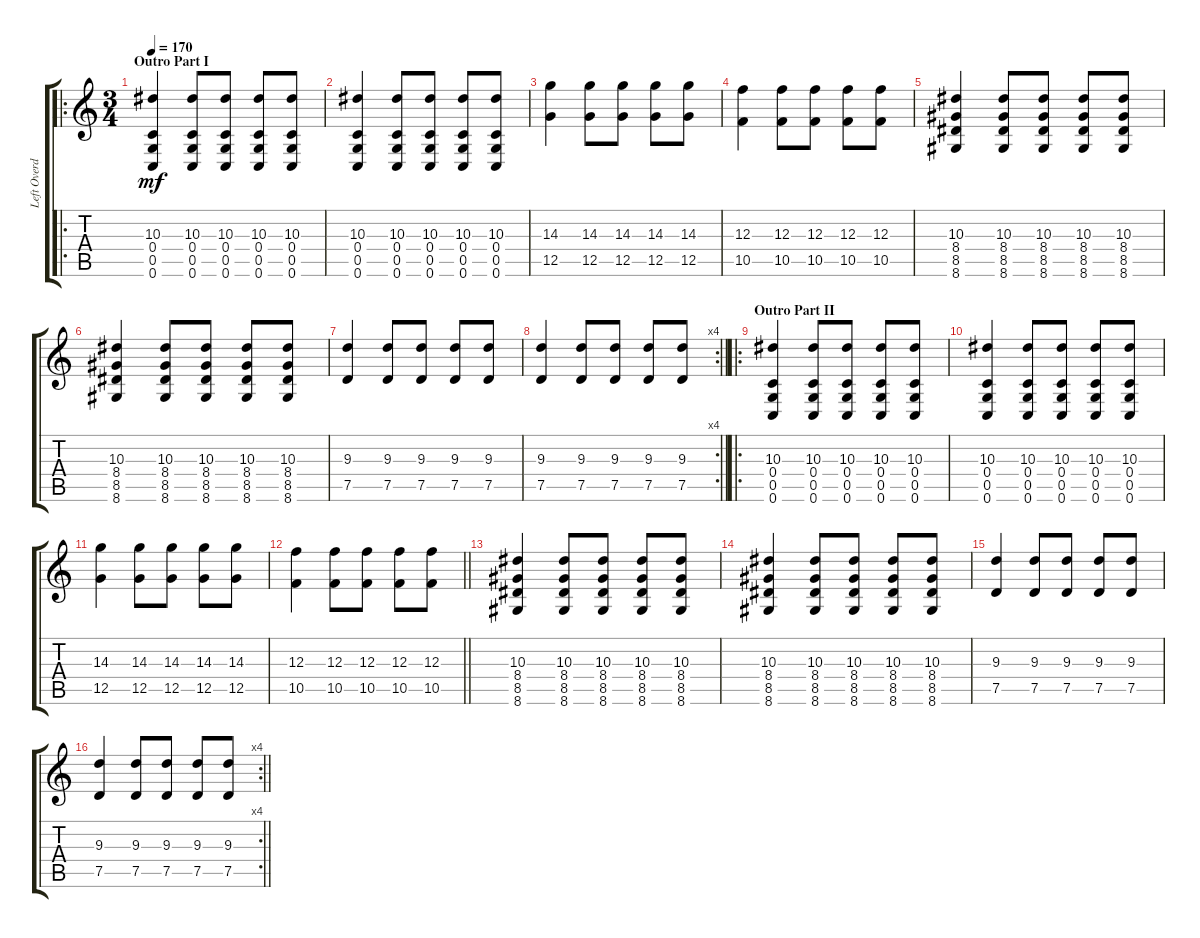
\track ("Left Overdriven Guitar" "Left Overd") {instrument distortionguitar}
\staff {score tabs}
\tuning (D4 A3 F3 C3 G2 C2) {hide}
\ro
\ts (3 4)
\section ("" "Outro Part I")
\tempo 170
\clef g2
\ks c
(10.3 0.4 0.5 0.6).4{dy mf} (10.3 0.4 0.5 0.6).8 (10.3 0.4 0.5 0.6).8 (10.3 0.4 0.5 0.6).8 (10.3 0.4 0.5 0.6).8 |
(10.3 0.4 0.5 0.6).4 (10.3 0.4 0.5 0.6).8 (10.3 0.4 0.5 0.6).8 (10.3 0.4 0.5 0.6).8 (10.3 0.4 0.5 0.6).8 |
(14.3 12.5).4 (14.3 12.5).8 (14.3 12.5).8 (14.3 12.5).8 (14.3 12.5).8 |
(12.3 10.5).4 (12.3 10.5).8 (12.3 10.5).8 (12.3 10.5).8 (12.3 10.5).8 |
(10.3 8.4 8.5 8.6).4 (10.3 8.4 8.5 8.6).8 (10.3 8.4 8.5 8.6).8 (10.3 8.4 8.5 8.6).8 (10.3 8.4 8.5 8.6).8 |
(10.3 8.4 8.5 8.6).4 (10.3 8.4 8.5 8.6).8 (10.3 8.4 8.5 8.6).8 (10.3 8.4 8.5 8.6).8 (10.3 8.4 8.5 8.6).8 |
(9.3 7.5).4 (9.3 7.5).8 (9.3 7.5).8 (9.3 7.5).8 (9.3 7.5).8 |
\rc 4
\barLineRight lightlight
(9.3 7.5).4 (9.3 7.5).8 (9.3 7.5).8 (9.3 7.5).8 (9.3 7.5).8 |
\ro
\section ("" "Outro Part II")
(10.3 0.4 0.5 0.6).4 (10.3 0.4 0.5 0.6).8 (10.3 0.4 0.5 0.6).8 (10.3 0.4 0.5 0.6).8 (10.3 0.4 0.5 0.6).8 |
(10.3 0.4 0.5 0.6).4 (10.3 0.4 0.5 0.6).8 (10.3 0.4 0.5 0.6).8 (10.3 0.4 0.5 0.6).8 (10.3 0.4 0.5 0.6).8 |
(14.3 12.5).4 (14.3 12.5).8 (14.3 12.5).8 (14.3 12.5).8 (14.3 12.5).8 |
\barLineRight lightlight
(12.3 10.5).4 (12.3 10.5).8 (12.3 10.5).8 (12.3 10.5).8 (12.3 10.5).8 |
(10.3 8.4 8.5 8.6).4 (10.3 8.4 8.5 8.6).8 (10.3 8.4 8.5 8.6).8 (10.3 8.4 8.5 8.6).8 (10.3 8.4 8.5 8.6).8 |
(10.3 8.4 8.5 8.6).4 (10.3 8.4 8.5 8.6).8 (10.3 8.4 8.5 8.6).8 (10.3 8.4 8.5 8.6).8 (10.3 8.4 8.5 8.6).8 |
(9.3 7.5).4 (9.3 7.5).8 (9.3 7.5).8 (9.3 7.5).8 (9.3 7.5).8 |
\rc 4
\barLineRight lightlight
(9.3 7.5).4 (9.3 7.5).8 (9.3 7.5).8 (9.3 7.5).8 (9.3 7.5).8
